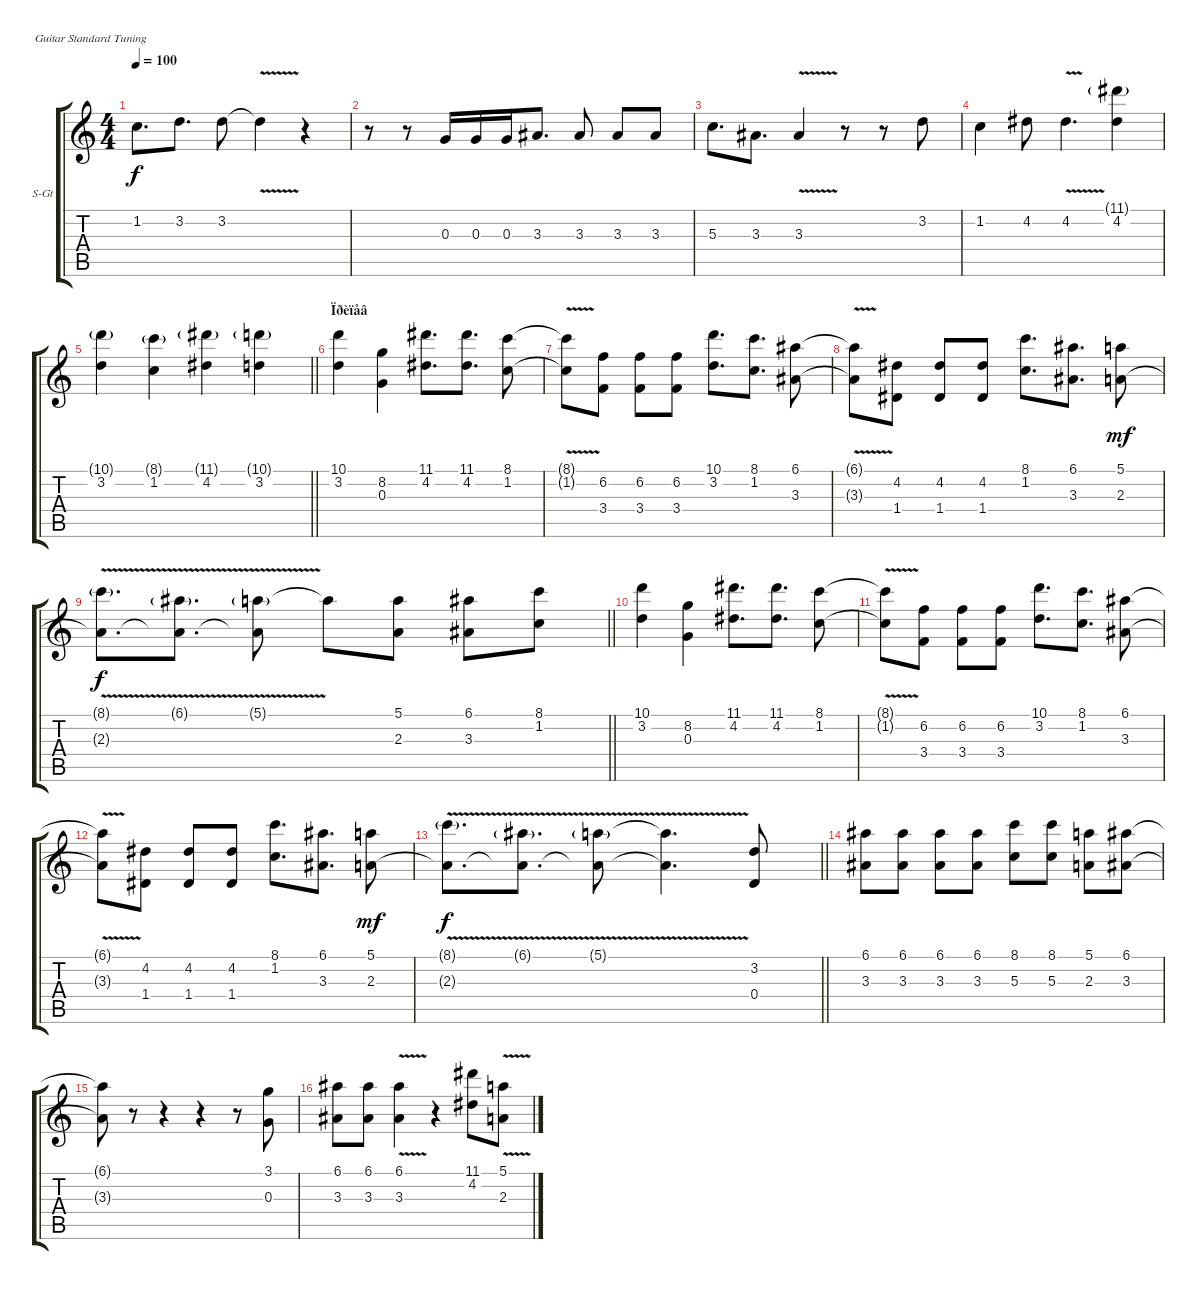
\bracketExtendMode groupsimilarinstruments
\firstSystemTrackNameOrientation horizontal
\otherSystemsTrackNameOrientation horizontal
\track ("Ïàâåë Îêóíåâ" "S-Gt") {instrument lead1square}
\staff {score tabs}
\tuning (E4 B3 G3 D3 A2 E2)
\displaytranspose 12
\ts (4 4)
\tempo 100
\clef g2
\ks c
1.2.8{d dy f} 3.2.8{d} 3.2.8 3.2{v t}.4 r.4 |
r.8 r.8 0.3.16 0.3.16 0.3.16 3.3.8{d} 3.3.8 3.3.8 3.3.8 |
5.3.8{d} 3.3.8{d} 3.3{v}.4 r.8 r.8 3.2.8 |
1.2.4 4.2.8 4.2{v}.4{d} (11.1{g} 4.2).4 |
\barLineRight lightlight
(10.1{g} 3.2).4 (8.1{g} 1.2).4 (11.1{g} 4.2).4 (10.1{g} 3.2).4 |
\section ("" "Ïðèïåâ")
(10.1 3.2).4 (8.2 0.3).4 (11.1 4.2).8{d} (11.1 4.2).8{d} (8.1 1.2).8 |
(8.1{v t} 1.2{v t}).8 (6.2 3.4).8 (6.2 3.4).8 (6.2 3.4).8 (10.1 3.2).8{d} (8.1 1.2).8{d} (6.1 3.3).8 |
(6.1{v t} 3.3{v t}).8 (4.2 1.4).8 (4.2 1.4).8 (4.2 1.4).8 (8.1 1.2).8{d} (6.1 3.3).8{d} (5.1 2.3).8{dy mf} |
\barLineRight lightlight
(8.1{g} 2.3{v t}).8{d dy f} (6.1{g} 2.3{v t}).8{d} (5.1{g} 2.3{v t}).8 5.1{t}.8 (5.1 2.3).8 (6.1 3.3).8 (8.1 1.2).8 |
(10.1 3.2).4 (8.2 0.3).4 (11.1 4.2).8{d} (11.1 4.2).8{d} (8.1 1.2).8 |
(8.1{v t} 1.2{v t}).8 (6.2 3.4).8 (6.2 3.4).8 (6.2 3.4).8 (10.1 3.2).8{d} (8.1 1.2).8{d} (6.1 3.3).8 |
(6.1{v t} 3.3{v t}).8 (4.2 1.4).8 (4.2 1.4).8 (4.2 1.4).8 (8.1 1.2).8{d} (6.1 3.3).8{d} (5.1 2.3).8{dy mf} |
\barLineRight lightlight
(8.1{g} 2.3{v t}).8{d dy f} (6.1{g} 2.3{v t}).8{d} (5.1{g} 2.3{v t}).8 (5.1{t} 2.3{v t}).4{d} (3.2 0.4).8 |
(6.1 3.3).8 (6.1 3.3).8 (6.1 3.3).8 (6.1 3.3).8 (8.1 5.3).8 (8.1 5.3).8 (5.1 2.3).8 (6.1 3.3).8 |
(6.1{t} 3.3{t}).8 r.8 r.4 r.4 r.8 (3.1 0.3).8 |
(6.1 3.3).8 (6.1 3.3).8 (6.1{v} 3.3{v}).4 r.4 (11.1 4.2).8 (5.1{v} 2.3{v}).8
